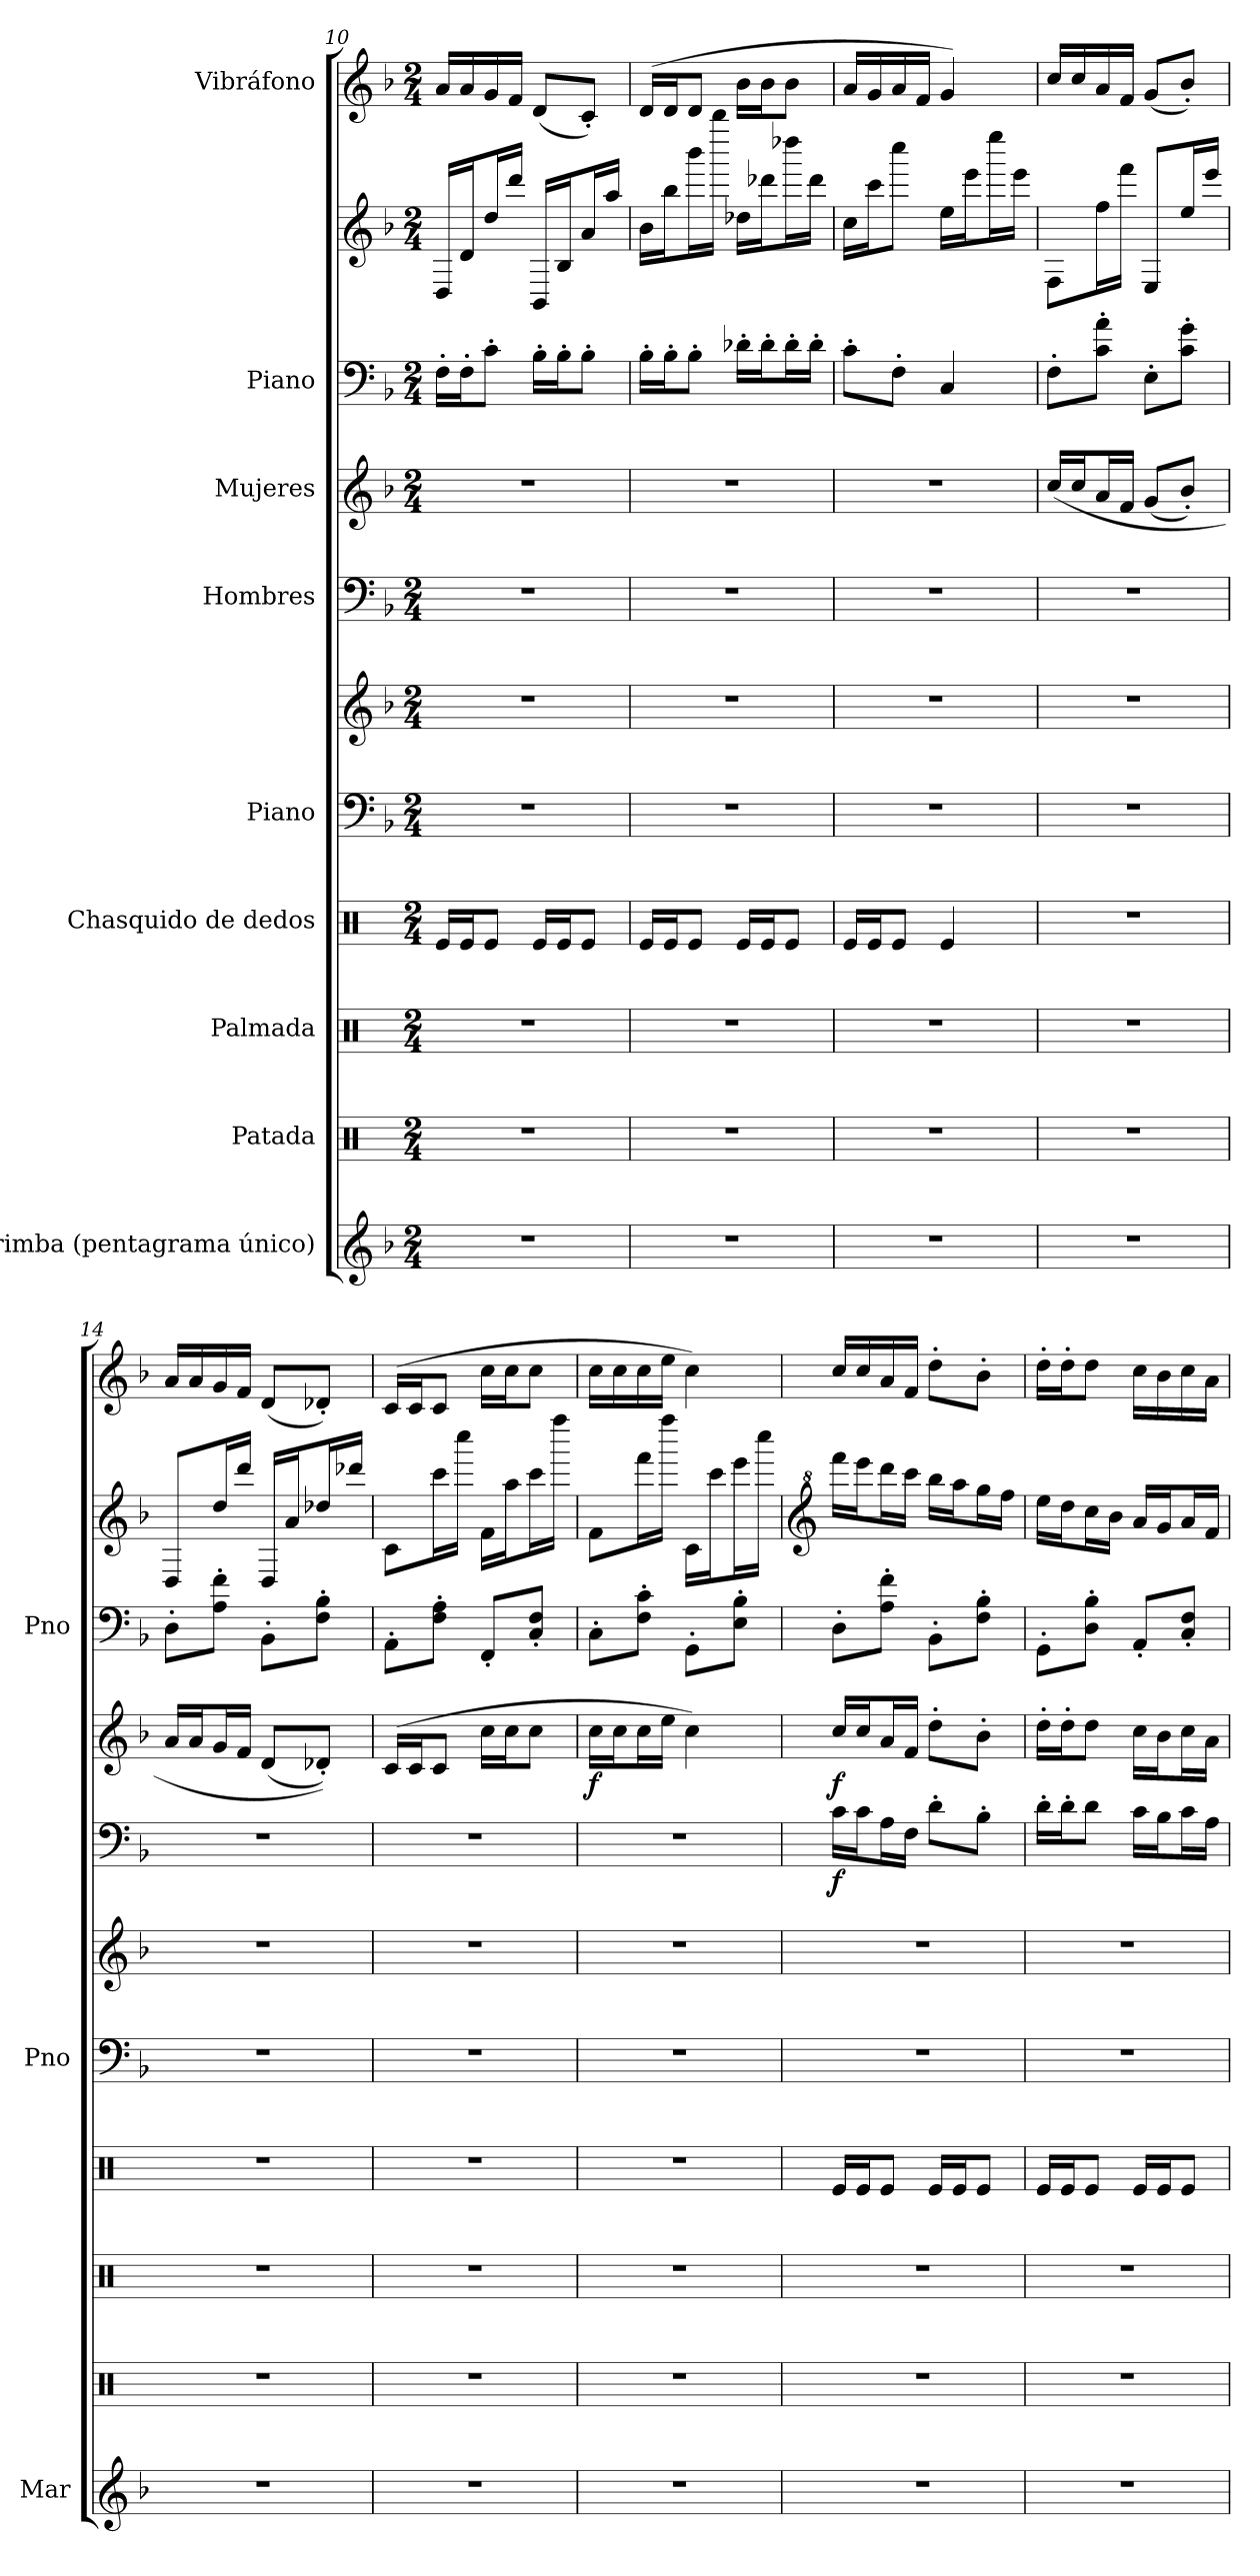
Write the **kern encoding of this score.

**kern	**kern	**kern	**kern	**kern	**kern	**kern	**dynam	**kern	**dynam	**kern	**kern	**kern
*part9	*part8	*part7	*part6	*part5	*part5	*part4	*part4	*part3	*part3	*part2	*part2	*part1
*staff11	*staff10	*staff9	*staff8	*staff7	*staff6	*staff5	*staff5	*staff4	*staff4	*staff3	*staff2	*staff1
*I"Marimba (pentagrama único)	*I"Patada	*I"Palmada	*I"Chasquido de dedos	*I"Piano	*	*I"Hombres	*	*I"Mujeres	*	*I"Piano	*	*I"Vibráfono
*I'Mar	*	*	*	*I'Pno	*	*	*	*	*	*I'Pno	*	*
*clefG2	*clefX	*clefX	*clefX	*clefF4	*clefG2	*clefF4	*	*clefG2	*	*clefF4	*clefG2	*clefG2
*k[b-]	*k[]	*k[]	*k[]	*k[b-]	*k[b-]	*k[b-]	*	*k[b-]	*	*k[b-]	*k[b-]	*k[b-]
*M2/4	*M2/4	*M2/4	*M2/4	*M2/4	*M2/4	*M2/4	*	*M2/4	*	*M2/4	*M2/4	*M2/4
=10	=10	=10	=10	=10	=10	=10	=10	=10	=10	=10	=10	=10
2r	2r	2r	16Re/LL	2r	2r	2r	.	2r	.	16F'\LL	16D/LL	16a/LL
.	.	.	16Re/J	.	.	.	.	.	.	16F'\J	16d/J	16a/
.	.	.	8Re/J	.	.	.	.	.	.	8c'\J	16dd/L	16g/
.	.	.	.	.	.	.	.	.	.	.	16ddd/JJ	16f/JJ
.	.	.	16Re/LL	.	.	.	.	.	.	16B-'\LL	16BB-/LL	(<8d/L
.	.	.	16Re/J	.	.	.	.	.	.	16B-'\J	16B-/J	.
.	.	.	8Re/J	.	.	.	.	.	.	8B-'\J	16a/L	8c'/J)
.	.	.	.	.	.	.	.	.	.	.	16aa/JJ	.
=11	=11	=11	=11	=11	=11	=11	=11	=11	=11	=11	=11	=11
2r	2r	2r	16Re/LL	2r	2r	2r	.	2r	.	16B-'\LL	16b-\LL	(>16d/LL
.	.	.	16Re/J	.	.	.	.	.	.	16B-'\J	16bb-\J	16d/J
.	.	.	8Re/J	.	.	.	.	.	.	8B-'\J	16bbb-\L	8d/J
.	.	.	.	.	.	.	.	.	.	.	16bbbb-\JJ	.
.	.	.	16Re/LL	.	.	.	.	.	.	16d-X'\LL	16dd-X\LL	16b-\LL
.	.	.	16Re/J	.	.	.	.	.	.	16d-'\J	16ddd-X\J	16b-\J
.	.	.	8Re/J	.	.	.	.	.	.	16d-'\L	16dddd-X\L	8b-\J
.	.	.	.	.	.	.	.	.	.	16d-'\JJ	16ddd-\JJ	.
=12	=12	=12	=12	=12	=12	=12	=12	=12	=12	=12	=12	=12
2r	2r	2r	16Re/LL	2r	2r	2r	.	2r	.	8c'\L	16cc\LL	16a/LL
.	.	.	16Re/J	.	.	.	.	.	.	.	16ccc\J	16g/
.	.	.	8Re/J	.	.	.	.	.	.	8F'\J	8cccc\J	16a/
.	.	.	.	.	.	.	.	.	.	.	.	16f/JJ
.	.	.	4Re/	.	.	.	.	.	.	4C/	16ee\LL	4g/)
.	.	.	.	.	.	.	.	.	.	.	16eee\J	.
.	.	.	.	.	.	.	.	.	.	.	16eeee\L	.
.	.	.	.	.	.	.	.	.	.	.	16eee\JJ	.
!!LO:LB:g=z
=13	=13	=13	=13	=13	=13	=13	=13	=13	=13	=13	=13	=13
2r	2r	2r	2r	2r	2r	2r	.	(>16cc/LL	.	8F'\L	8F\L	16cc/LL
.	.	.	.	.	.	.	.	16cc/J	.	.	.	16cc/
.	.	.	.	.	.	.	.	16a/L	.	8c'\ 8a'\J	16ff\L	16a/
.	.	.	.	.	.	.	.	16f/JJ	.	.	16fff\JJ	16f/JJ
.	.	.	.	.	.	.	.	(>8g/L	.	8E'\L	8E/L	(<8g/L
.	.	.	.	.	.	.	.	8b-'/J)	.	8c'\ 8g'\J	16ee/L	8b-'/J)
.	.	.	.	.	.	.	.	.	.	.	16eee/JJ	.
=14	=14	=14	=14	=14	=14	=14	=14	=14	=14	=14	=14	=14
2r	2r	2r	2r	2r	2r	2r	.	16a/LL	.	8D'\L	8D/L	16a/LL
.	.	.	.	.	.	.	.	16a/J	.	.	.	16a/
.	.	.	.	.	.	.	.	16g/L	.	8A'\ 8f'\J	16dd/L	16g/
.	.	.	.	.	.	.	.	16f/JJ	.	.	16ddd/JJ	16f/JJ
.	.	.	.	.	.	.	.	(<8d/L	.	8BB-'\L	16D/LL	(<8d/L
.	.	.	.	.	.	.	.	.	.	.	16a/J	.
.	.	.	.	.	.	.	.	8d-X'/J))	.	8F'\ 8B-'\J	16dd-X/L	8d-X'/J)
.	.	.	.	.	.	.	.	.	.	.	16ddd-X/JJ	.
=15	=15	=15	=15	=15	=15	=15	=15	=15	=15	=15	=15	=15
2r	2r	2r	2r	2r	2r	2r	.	(>16c/LL	.	8AA'\L	8c\L	(>16c/LL
.	.	.	.	.	.	.	.	16c/J	.	.	.	16c/J
.	.	.	.	.	.	.	.	8c/J	.	8F'\ 8A'\J	16ccc\L	8c/J
.	.	.	.	.	.	.	.	.	.	.	16cccc\JJ	.
.	.	.	.	.	.	.	.	16cc\LL	.	8FF'/L	16f\LL	16cc\LL
.	.	.	.	.	.	.	.	16cc\J	.	.	16aa\J	16cc\J
.	.	.	.	.	.	.	.	8cc\J	.	8C'/ 8F'/J	16ccc\L	8cc\J
.	.	.	.	.	.	.	.	.	.	.	16ffff\JJ	.
=16	=16	=16	=16	=16	=16	=16	=16	=16	=16	=16	=16	=16
!	!	!	!	!	!	!	!	!	!LO:DY:b	!	!	!
2r	2r	2r	2r	2r	2r	2r	.	16cc\LL	f	8C'\L	8f\L	16cc\LL
.	.	.	.	.	.	.	.	16cc\J	.	.	.	16cc\
.	.	.	.	.	.	.	.	16cc\L	.	8F'\ 8c'\J	16fff\L	16cc\
.	.	.	.	.	.	.	.	16ee\JJ	.	.	16ffff\JJ	16ee\JJ
.	.	.	.	.	.	.	.	4cc\)	.	8GG'\L	16c\LL	4cc\)
.	.	.	.	.	.	.	.	.	.	.	16ccc\J	.
.	.	.	.	.	.	.	.	.	.	8E'\ 8B-'\J	16eee\L	.
.	.	.	.	.	.	.	.	.	.	.	16cccc\JJ	.
=17	=17	=17	=17	=17	=17	=17	=17	=17	=17	=17	=17	=17
*	*	*	*	*	*	*	*	*	*	*	*clefG^2	*
!	!	!	!	!	!	!	!LO:DY:b	!	!LO:DY:b	!	!	!
2r	2r	2r	16Re/LL	2r	2r	16c\LL	f	16cc/LL	f	8D'\L	16ffff\LL	16cc/LL
.	.	.	16Re/J	.	.	16c\J	.	16cc/J	.	.	16eeee\J	16cc/
.	.	.	8Re/J	.	.	16A\L	.	16a/L	.	8A'\ 8f'\J	16dddd\L	16a/
.	.	.	.	.	.	16F\JJ	.	16f/JJ	.	.	16cccc\JJ	16f/JJ
.	.	.	16Re/LL	.	.	8d'\L	.	8dd'\L	.	8BB-'\L	16bbb-\LL	8dd'\L
.	.	.	16Re/J	.	.	.	.	.	.	.	16aaa\J	.
.	.	.	8Re/J	.	.	8B-'\J	.	8b-'\J	.	8F'\ 8B-'\J	16ggg\L	8b-'\J
.	.	.	.	.	.	.	.	.	.	.	16fff\JJ	.
!!LO:LB:g=z
=18	=18	=18	=18	=18	=18	=18	=18	=18	=18	=18	=18	=18
2r	2r	2r	16Re/LL	2r	2r	16d'\LL	.	16dd'\LL	.	8GG'\L	16eee\LL	16dd'\LL
.	.	.	16Re/J	.	.	16d'\J	.	16dd'\J	.	.	16ddd\J	16dd'\J
.	.	.	8Re/J	.	.	8d\J	.	8dd\J	.	8D'\ 8B-'\J	16ccc\L	8dd\J
.	.	.	.	.	.	.	.	.	.	.	16bb-\JJ	.
.	.	.	16Re/LL	.	.	16c\LL	.	16cc\LL	.	8AA'/L	16aa/LL	16cc\LL
.	.	.	16Re/J	.	.	16B-\J	.	16b-\J	.	.	16gg/J	16b-\
.	.	.	8Re/J	.	.	16c\L	.	16cc\L	.	8C'/ 8F'/J	16aa/L	16cc\
.	.	.	.	.	.	16A\JJ	.	16a\JJ	.	.	16ff/JJ	16a\JJ
=	=	=	=	=	=	=	=	=	=	=	=	=
*-	*-	*-	*-	*-	*-	*-	*-	*-	*-	*-	*-	*-
